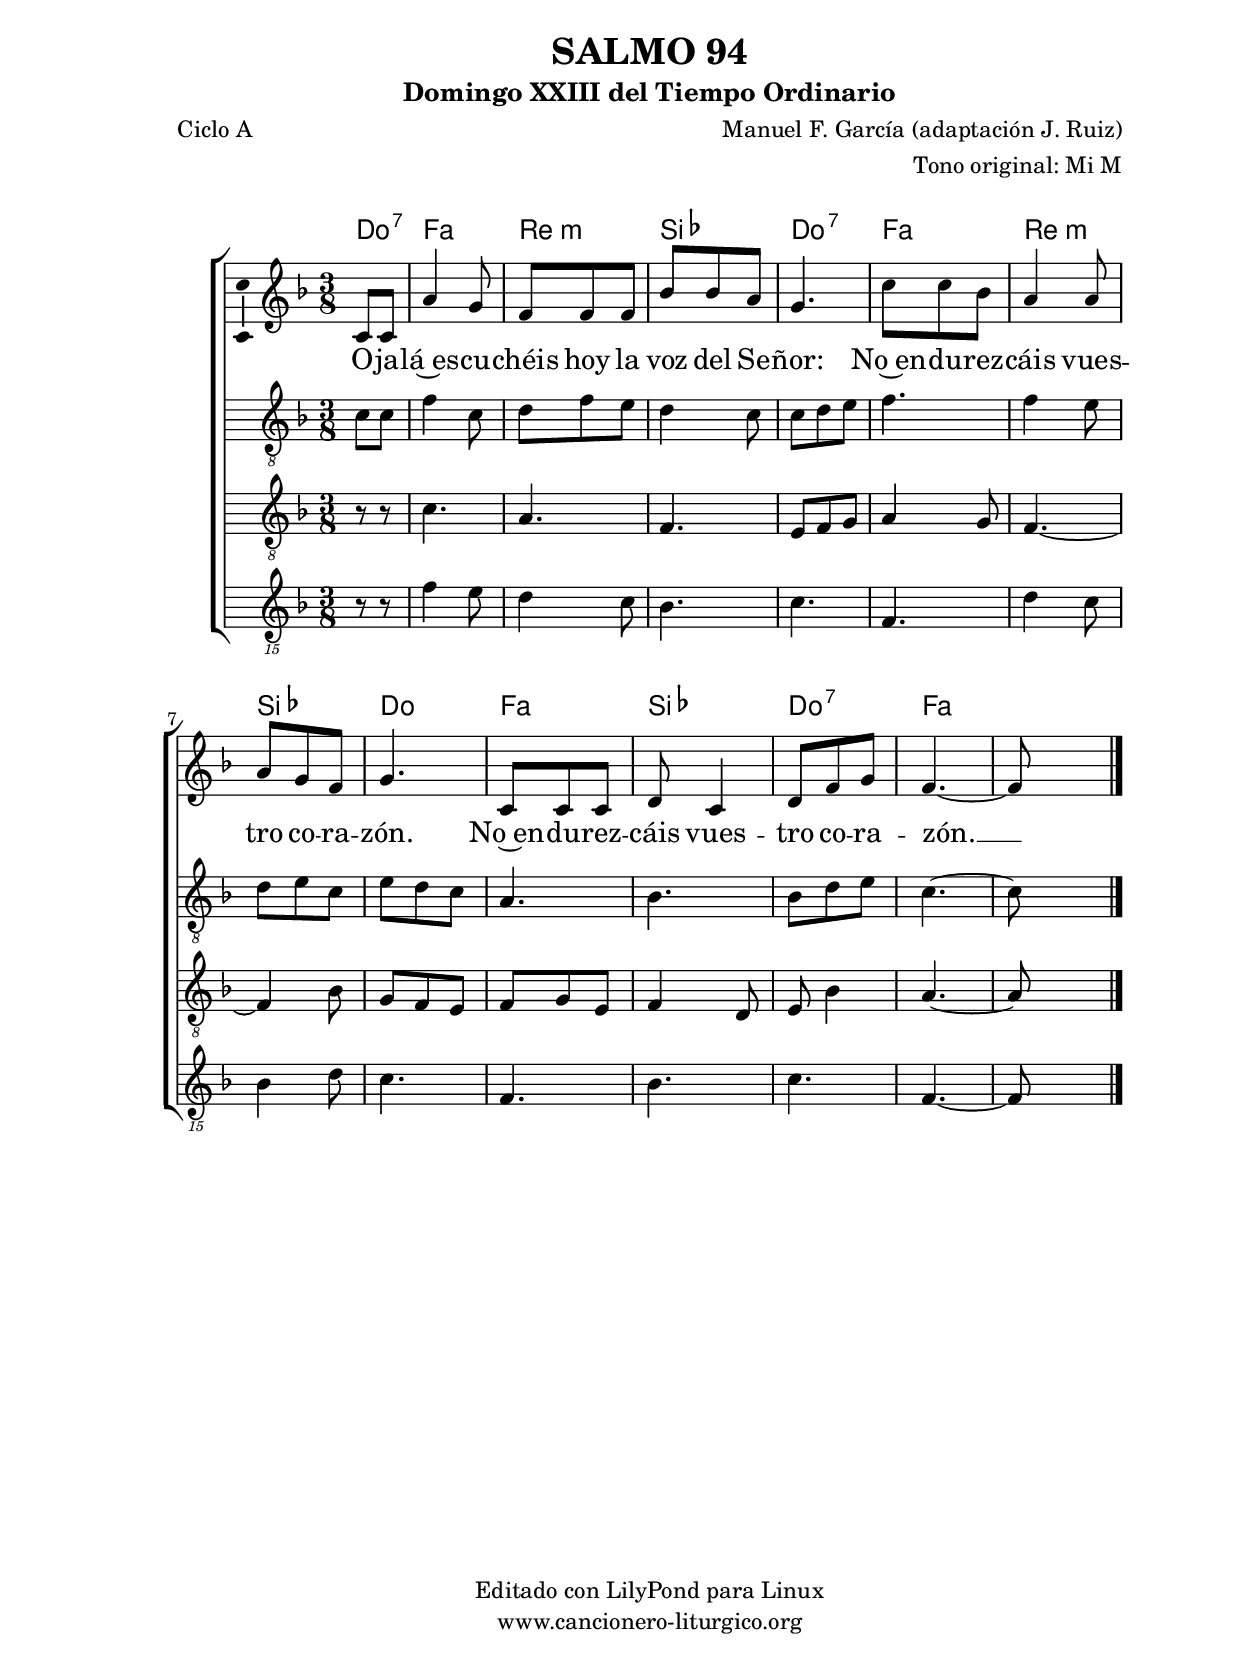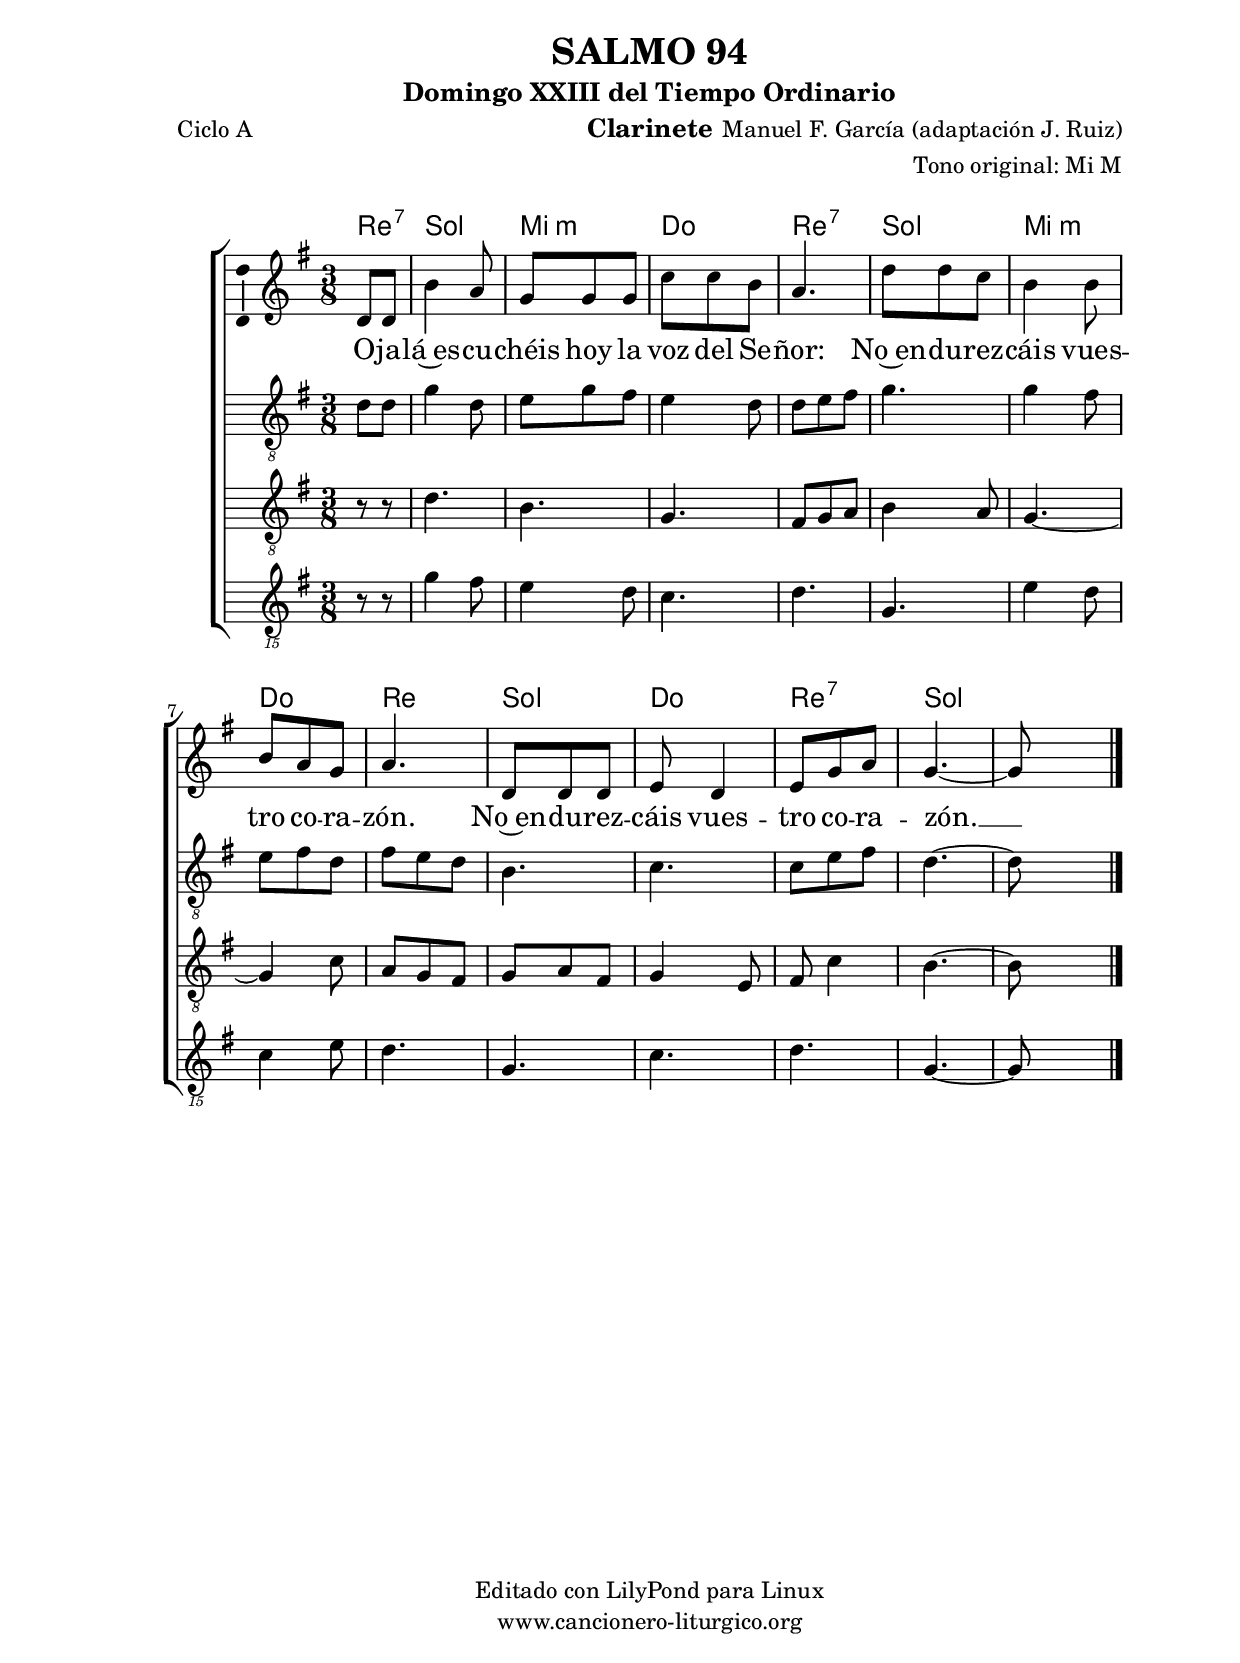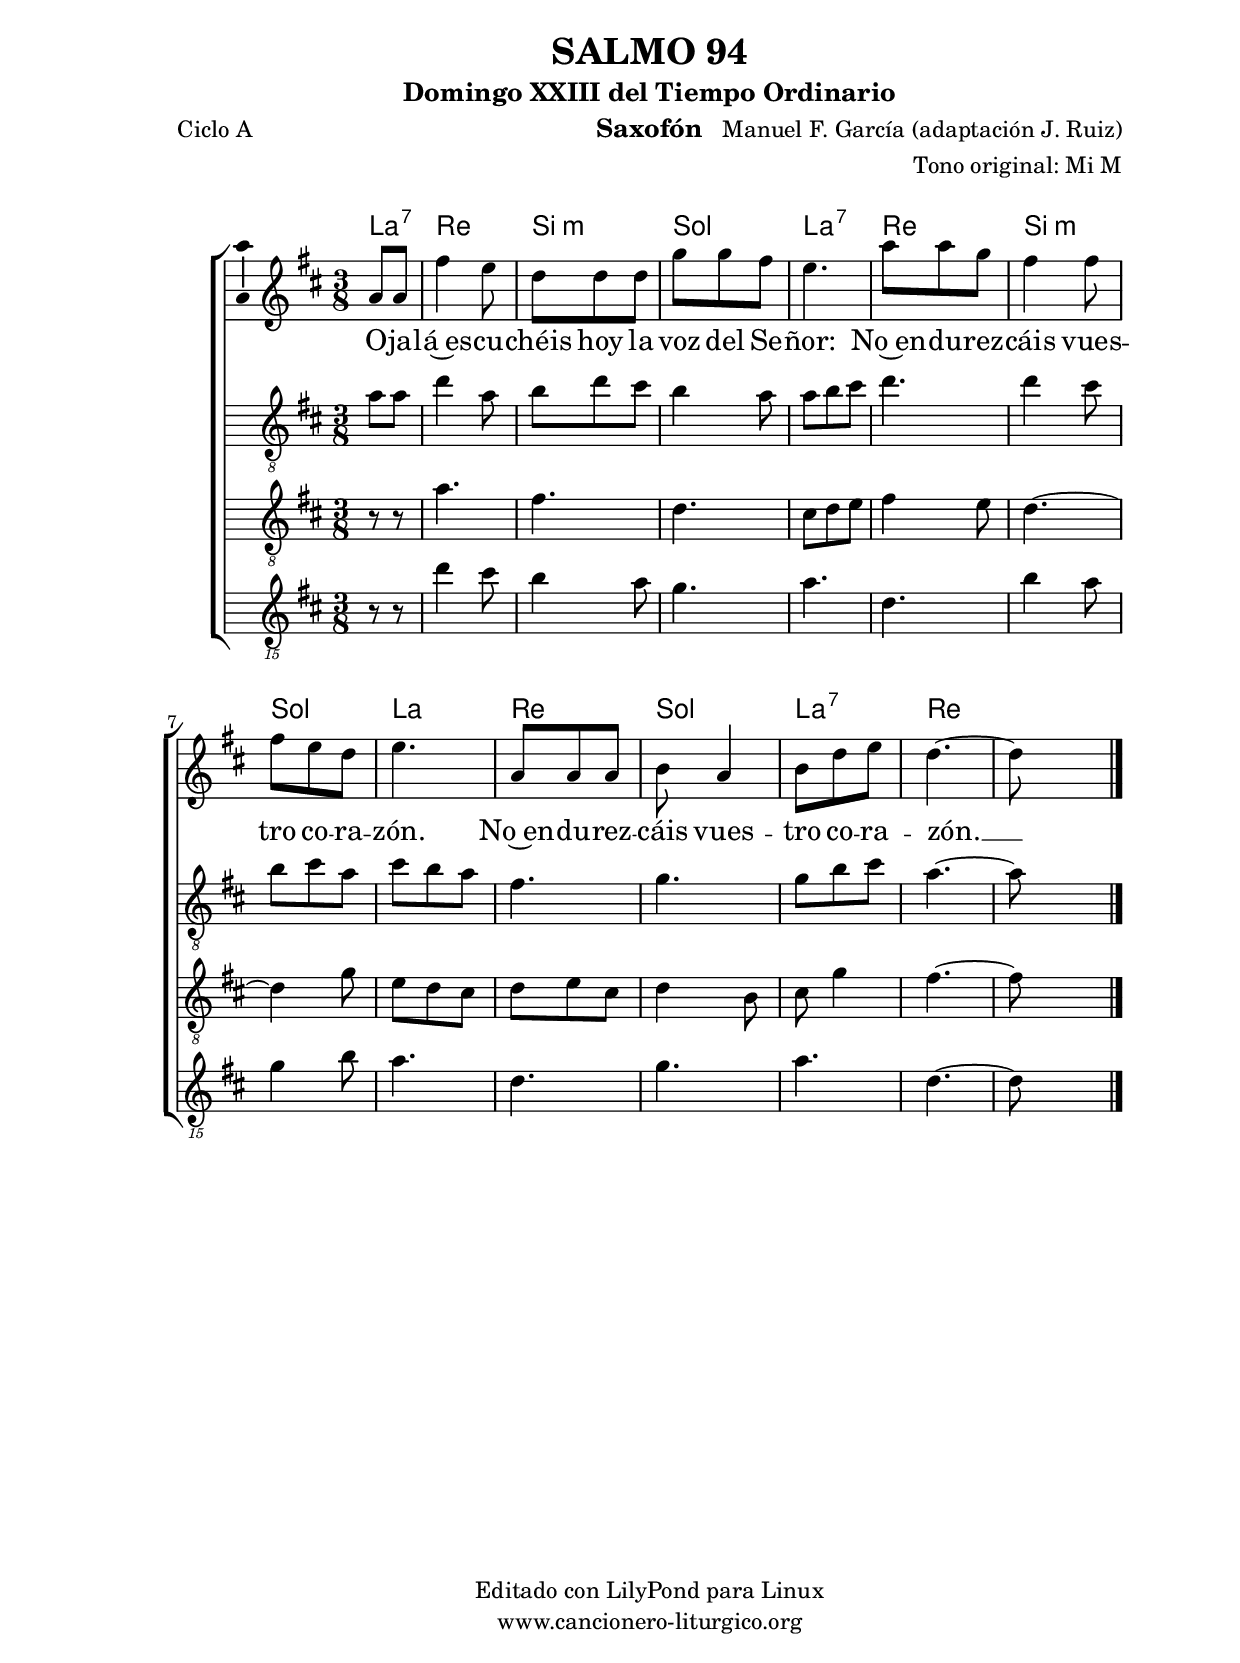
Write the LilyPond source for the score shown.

%
%para convertir .midi en .wav:
%timidity filename.midi -Ow -o finename.wav
%
%
%Para convertir de .wav a .mp3:
%lame -h -m j filename.wav
%
%
%para escuchar el midi:
%timidity nombrefichero.midi
%


%versión de lilypond para la que se ha escrito esta partitura:
\version "2.16.0"

	%Tamaño papel
	#(set-default-paper-size "a4")
	%Tamaño partitura
	#(set-global-staff-size 20)
	%No responde al pulsar sobre una nota
	#(ly:set-option 'point-and-click #f)

%parámetros del encabezamiento:
\header {
	title = "SALMO 94"
	subtitle = "Domingo XXIII del Tiempo Ordinario"
	composer = "Manuel F. García (adaptación J. Ruiz)"
	poet = "Ciclo A"
	meter = ""
	arranger = "Tono original: Mi M"
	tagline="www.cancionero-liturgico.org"
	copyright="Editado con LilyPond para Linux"
	tiempo = "Ordinario"
	usos = "Salmo"
	letra = "Ojalá escuchéis hoy la voz del Señor: No endurezcáis vuestro corazón. No endurezcáis vuestro corazón."
	}

%parámetros asociados al papel:
\paper  {
	oddHeaderMarkup = \markup {\fill-line { \on-the-fly #not-first-page \fromproperty #'header:title \on-the-fly #not-first-page \fromproperty #'header:composer }}
	evenHeaderMarkup = \markup {\fill-line { \fromproperty #'header:composer \fromproperty #'header:title }}
	#(set-paper-size "a4")
	print-page-number = ##f
	first-page-number = 1
	print-first-page-number = ##f
%	head-separation = 3.0 \cm
	top-margin = 2.0 \cm
	bottom-margin = 0.5\cm
%%%	bottom-margin = -1.0\cm
	left-margin = 3.0 \cm
	line-width = 16.0 \cm 
	indent = 8\mm
	interscoreline = 2.\mm
	between-system-space = 15\mm
%	para que las partituras no llenen la hoja:
	ragged-bottom = ##t
%	idem para la última hoja:
	ragged-last-bottom = ##f
%	para que las partituras llenen el ancho del papel:
	ragged-last = ##f
	after-title-space = 2.5 \cm
%page-count=1
%system-count=8

	%Flexible Vertical Spacing
%	markup-markup-spacing =
%	#'((basic-distance . 15) (minimum-distance . 15) (padding . 3))
	markup-system-spacing =
	#'((basic-distance . 15) (minimum-distance . 15) (padding . 3))
	system-system-spacing =
	#'((basic-distance . 15) (minimum-distance . 15) (padding . 3))
	score-system-spacing =
	#'((basic-distance . 15) (minimum-distance . 15) (padding . 5))
%	top-system-spacing = % header
%	#'((basic-distance . 8) (minimum-distance . 0) (padding . 3))
%	top-markup-spacing =
%	#'((basic-distance . 20) (minimum-distance . 20) (padding . 3))
	last-bottom-spacing = % footer
	#'((basic-distance . 5) (minimum-distance . 5) (padding . 3))
%	score-markup-spacing =
%	#'((basic-distance . 16) (minimum-distance . 13) (padding . 3))

	}


%parámetros que afectan a toda la partitura:
global =  {
	%clave de sol (G):
	\clef G
	%armadura:
	\transpose e f
	\key e \major
	\tempo 4=90
	\set Score.tempoHideNote = ##t
	}


acordes = {
	\italianChords
	\chordmode {
	\transpose e f
{
b4:7
e4. cis:m a b:7 e cis:m a b e a b:7 e s
	}
	}
}


melodia = 
	\transpose e f
{
	\relative c'{
	\time 3/8

\partial 4
b8 b
gis'4 fis8
e8 e e
a8 a gis8
fis4.
b8 b a
gis4 gis8
gis8 fis e
fis4.
b,8 b b
cis8 b4
cis8 e fis
e4.~
e8 s4

	\bar "|."
	}
	}

melodiados = 
	\transpose e f
{
	\relative c'{
	\time 3/8

\clef "G_8"
b8 b
e4 b8
cis8 e dis
cis4 b8
b8 cis dis
e4.
e4 dis8
cis8 dis b
dis8 cis b
gis4.
a4.
a8 cis dis
b4.~
b8 s4

	\bar "|."
	}
	}

melodiatres = 
	\transpose e f
{
	\relative c'{
	\time 3/8
%\clef F
\clef "G_8"
r8 r
b4.
gis4.
e4.
dis8 e fis
gis4 fis8
e4.~
e4 a8 fis8 e dis
e8 fis dis
e4 cis8
dis8 a'4 gis4.~
gis8 s4

	\bar "|."
	}
	}

melodiacuatro = 
	\transpose e f
{
	\relative c{
	\time 3/8
%\clef F
\clef "G_15"
r8 r
e4 dis8
cis4 b8
a4.
b4.
e,4.
cis'4 b8
a4 cis8
b4.
e,4.
a4.
b4.
e,4.~
e8 s4

	\bar "|."
	}
	}

texto = \lyricmode {
O -- ja -- lá~es -- cu -- chéis hoy la voz del Se -- ñor: No~en -- du -- rez -- cáis vues -- tro co -- ra -- zón. No~en -- du -- rez -- cáis vues -- tro co -- ra -- zón. __
	}


acordesStaff = \context ChordNames = acordesStaff <<
	\set chordChanges = ##t
	\acordes
	>>


vozStaff = \context Voice = vozStaff
\with {\consists "Ambitus_engraver"}
<<
%	\set Staff.instrumentName = ""
%	\set Staff.shortInstrumentName = ""
%	\set Staff.midiInstrument = #"clarinet"
%	\set Staff.midiInstrument = #"cello"
%	\set Staff.midiInstrument = #"flute"
	\set Staff.midiInstrument = #"electric guitar (jazz)"
%	\set Staff.midiInstrument = #"english horn"
%	\set Staff.midiInstrument = #"violin"
%	\set Staff.midiInstrument = #"glockenspiel"
	\set Staff.midiMinimumVolume = #0.7
	\set Staff.midiMaximumVolume = #0.9
	\global
	\melodia
	>>

vozdosStaff = \context Voice = vozdosStaff
<<
%	\set Staff.instrumentName = "Clarinete 1"
%	\set Staff.shortInstrumentName = "C"
	\override Staff.StaffSymbol #'staff-space = #(magstep -0.35)
	\set Staff.midiInstrument = #"english horn"
	\set Staff.midiMinimumVolume = #0.4
	\set Staff.midiMaximumVolume = #0.5
	\global
	\melodiados
	>>

voztresStaff = \context Voice = voztresStaff
<<
%	\set Staff.instrumentName = "Saxofón"
%	\set Staff.shortInstrumentName = "S"
	\override Staff.StaffSymbol #'staff-space = #(magstep -0.35)
	\set Staff.midiInstrument = #"violin"
	\set Staff.midiMinimumVolume = #0.4
	\set Staff.midiMaximumVolume = #0.5
	\global
	\melodiatres
	>>

vozcuatroStaff = \context Voice = vozcuatroStaff
<<
%	\set Staff.instrumentName = "Saxofón"
%	\set Staff.shortInstrumentName = "S"
	\override Staff.StaffSymbol #'staff-space = #(magstep -0.35)
	\set Staff.midiInstrument = #"violin"
	\set Staff.midiMinimumVolume = #0.4
	\set Staff.midiMaximumVolume = #0.5
	\global
	\melodiacuatro
	>>


textoStaff = \context Lyrics = textoStaff <<
	\lyricsto vozStaff \texto
	>>

\book {
	\score {
		\context ChoirStaff {
%			\override StaffGroup.SystemStartBracket #'collapse-height = #1
%			\override Score.SystemStartBar #'collapse-height = #1
			<<
			\acordesStaff
			\vozStaff
			\textoStaff
			\vozdosStaff
			\voztresStaff
			\vozcuatroStaff
			>>
			}
		\layout {
	    		\context {
				\Lyrics
				\override LyricText #'font-size = #2
				}
	   		 \context {
				\Score
				%fontSize = #3
				\override StaffSymbol #'staff-space = #(magstep +3)
				%\override Beam #'thickness = #0.55
				%\override SpacingSpanner #'spacing-increment = #1.0
				%\override Slur #'height-limit = #1.5
				}
			}
		}
	\score {
		\unfoldRepeats
		\context ChoirStaff {
			<<
			\acordesStaff
			\vozStaff
			\vozdosStaff
			\voztresStaff
			\vozcuatroStaff
			>>
			}
		\midi {
	  		\context {
	  			\Score
				tempoWholesPerMinute = #(ly:make-moment 70 4)
				}
			}
		}
	}

%Partitura para clarinete
#(define output-suffix "C")
\book {
	\header{
		instrument = "Clarinete"
		}
	\score {
		\context ChoirStaff {
%			\override StaffGroup.SystemStartBracket #'collapse-height = #1
%			\override Score.SystemStartBar #'collapse-height = #1
\transpose c d
			<<
			\acordesStaff
			\vozStaff
			\textoStaff
			\vozdosStaff
			\voztresStaff
			\vozcuatroStaff
			>>
			}
		\layout {
	    		\context {
				\Lyrics
				\override LyricText #'font-size = #2
				}
	   		 \context {
				\Score
				%fontSize = #3
				\override StaffSymbol #'staff-space = #(magstep +3)
				%\override Beam #'thickness = #0.55
				%\override SpacingSpanner #'spacing-increment = #1.0
				%\override Slur #'height-limit = #1.5
				}
			}
		}
	}

%Partitura para saxofón
#(define output-suffix "S")
\book {
	\header{
		instrument = "Saxofón"
		}
	\score {
		\context ChoirStaff {
%			\override StaffGroup.SystemStartBracket #'collapse-height = #1
%			\override Score.SystemStartBar #'collapse-height = #1
\transpose c a
			<<
			\acordesStaff
			\vozStaff
			\textoStaff
			\vozdosStaff
			\voztresStaff
			\vozcuatroStaff
			>>
			}
		\layout {
	    		\context {
				\Lyrics
				\override LyricText #'font-size = #2
				}
	   		 \context {
				\Score
				%fontSize = #3
				\override StaffSymbol #'staff-space = #(magstep +3)
				%\override Beam #'thickness = #0.55
				%\override SpacingSpanner #'spacing-increment = #1.0
				%\override Slur #'height-limit = #1.5
				}
			}
		}
	}

